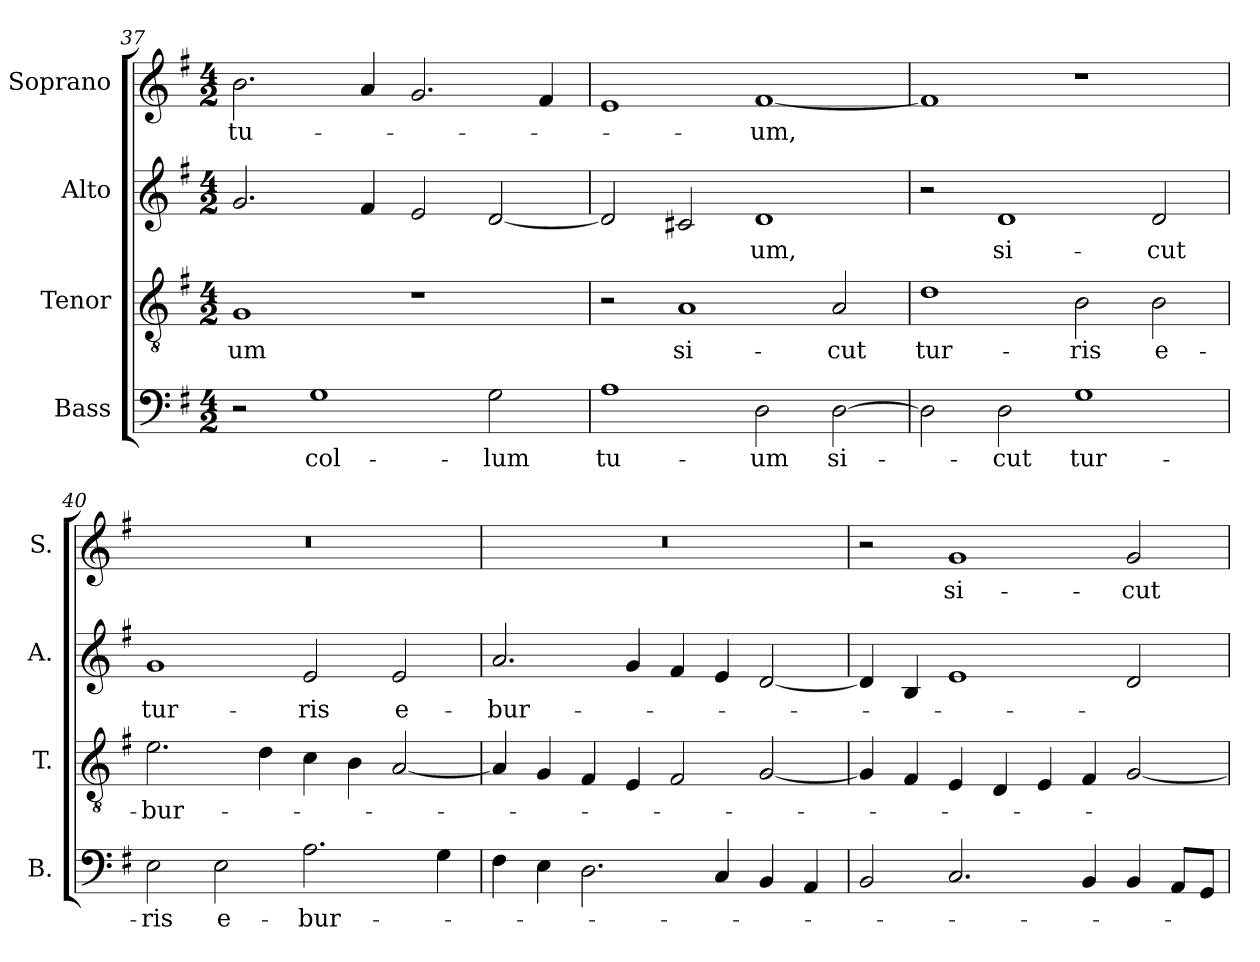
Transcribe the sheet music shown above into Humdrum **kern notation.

**kern	**text	**kern	**text	**kern	**text	**kern	**text
*part4	*part4	*part3	*part3	*part2	*part2	*part1	*part1
*staff4	*staff4	*staff3	*staff3	*staff2	*staff2	*staff1	*staff1
*I"Bass	*	*I"Tenor	*	*I"Alto	*	*I"Soprano	*
*I'B.	*	*I'T.	*	*I'A.	*	*I'S.	*
*clefF4	*	*clefGv2	*	*clefG2	*	*clefG2	*
*	*	*ITrd7c12	*	*	*	*	*
*k[f#]	*	*k[f#]	*	*k[f#]	*	*k[f#]	*
*G:	*	*G:	*	*G:	*	*G:	*
*M4/2	*	*M4/2	*	*M4/2	*	*M4/2	*
=37	=37	=37	=37	=37	=37	=37	=37
!	!	!	!LO:LY:b:color=#000000	!	!	!	!
!	!	!	!	!	!	!	!LO:LY:b:color=#000000
2r	.	1GGi	-um	2.gi/	.	2.bi\	tu-
!	!LO:LY:b:color=#000000	!	!	!	!	!	!
1Gi	col-	.	.	.	.	.	.
.	.	.	.	4f#i/	.	4ai/	.
.	.	1r	.	2ei/	.	2.gi/	.
!	!LO:LY:b:color=#000000	!	!	!	!	!	!
2Gi\	-lum	.	.	[2di/	.	.	.
.	.	.	.	.	.	4f#i/	.
!!LO:LB:g=z
=38	=38	=38	=38	=38	=38	=38	=38
!	!LO:LY:b:color=#000000	!	!	!	!	!	!
1Ai	tu-	2r	.	2di/]	.	1ei	.
!	!	!	!LO:LY:b:color=#000000	!	!	!	!
.	.	1AAi	si-	2c#Xi/	.	.	.
!	!LO:LY:b:color=#000000	!	!	!	!	!	!
!	!	!	!	!	!LO:LY:b:color=#000000	!	!
!	!	!	!	!	!	!	!LO:LY:b:color=#000000
2Di\	-um	.	.	1di	-um,	[1f#i	-um,
!	!LO:LY:b:color=#000000	!	!	!	!	!	!
!	!	!	!LO:LY:b:color=#000000	!	!	!	!
[2Di\	si-	2AAi/	-cut	.	.	.	.
=39	=39	=39	=39	=39	=39	=39	=39
!	!	!	!LO:LY:b:color=#000000	!	!	!	!
2Di\]	.	1Di	tur-	2r	.	1f#i]	.
!	!LO:LY:b:color=#000000	!	!	!	!	!	!
!	!	!	!	!	!LO:LY:b:color=#000000	!	!
2Di\	-cut	.	.	1di	si-	.	.
!	!LO:LY:b:color=#000000	!	!	!	!	!	!
!	!	!	!LO:LY:b:color=#000000	!	!	!	!
1Gi	tur-	2BBi\	-ris	.	.	1r	.
!	!	!	!LO:LY:b:color=#000000	!	!	!	!
!	!	!	!	!	!LO:LY:b:color=#000000	!	!
.	.	2BBi\	e-	2di/	-cut	.	.
=40	=40	=40	=40	=40	=40	=40	=40
!	!LO:LY:b:color=#000000	!	!	!	!	!	!
!	!	!	!LO:LY:b:color=#000000	!	!	!	!
!	!	!	!	!	!LO:LY:b:color=#000000	!LO:N:vis=1	!
2Ei\	-ris	2.Ei\	-bur-	1gi	tur-	0r	.
!	!LO:LY:b:color=#000000	!	!	!	!	!	!
2Ei\	e-	.	.	.	.	.	.
.	.	4Di\	.	.	.	.	.
!	!LO:LY:b:color=#000000	!	!	!	!	!	!
!	!	!	!	!	!LO:LY:b:color=#000000	!	!
2.Ai\	-bur-	4Ci\	.	2ei/	-ris	.	.
.	.	4BBi\	.	.	.	.	.
!	!	!	!	!	!LO:LY:b:color=#000000	!	!
.	.	[2AAi/	.	2ei/	e-	.	.
4Gi\	.	.	.	.	.	.	.
=41	=41	=41	=41	=41	=41	=41	=41
!	!	!	!	!	!LO:LY:b:color=#000000	!LO:N:vis=1	!
4F#i\	.	4AAi/]	.	2.ai/	-bur-	0r	.
4Ei\	.	4GGi/	.	.	.	.	.
2.Di\	.	4FF#i/	.	.	.	.	.
.	.	4EEi/	.	4gi/	.	.	.
.	.	2FF#i/	.	4f#i/	.	.	.
4Ci/	.	.	.	4ei/	.	.	.
4BBi/	.	[2GGi/	.	[2di/	.	.	.
4AAi/	.	.	.	.	.	.	.
=42	=42	=42	=42	=42	=42	=42	=42
2BBi/	.	4GGi/]	.	4di/]	.	2r	.
.	.	4FF#i/	.	4Bi/	.	.	.
!	!	!	!	!	!	!	!LO:LY:b:color=#000000
2.Ci/	.	4EEi/	.	1ei	.	1gi	si-
.	.	4DDi/	.	.	.	.	.
.	.	4EEi/	.	.	.	.	.
4BBi/	.	4FF#i/	.	.	.	.	.
!	!	!	!	!	!	!	!LO:LY:b:color=#000000
4BBi/	.	[2GGi/	.	2di/	.	2gi/	-cut
8AAi/L	.	.	.	.	.	.	.
8GGi/J	.	.	.	.	.	.	.
=	=	=	=	=	=	=	=
*-	*-	*-	*-	*-	*-	*-	*-
